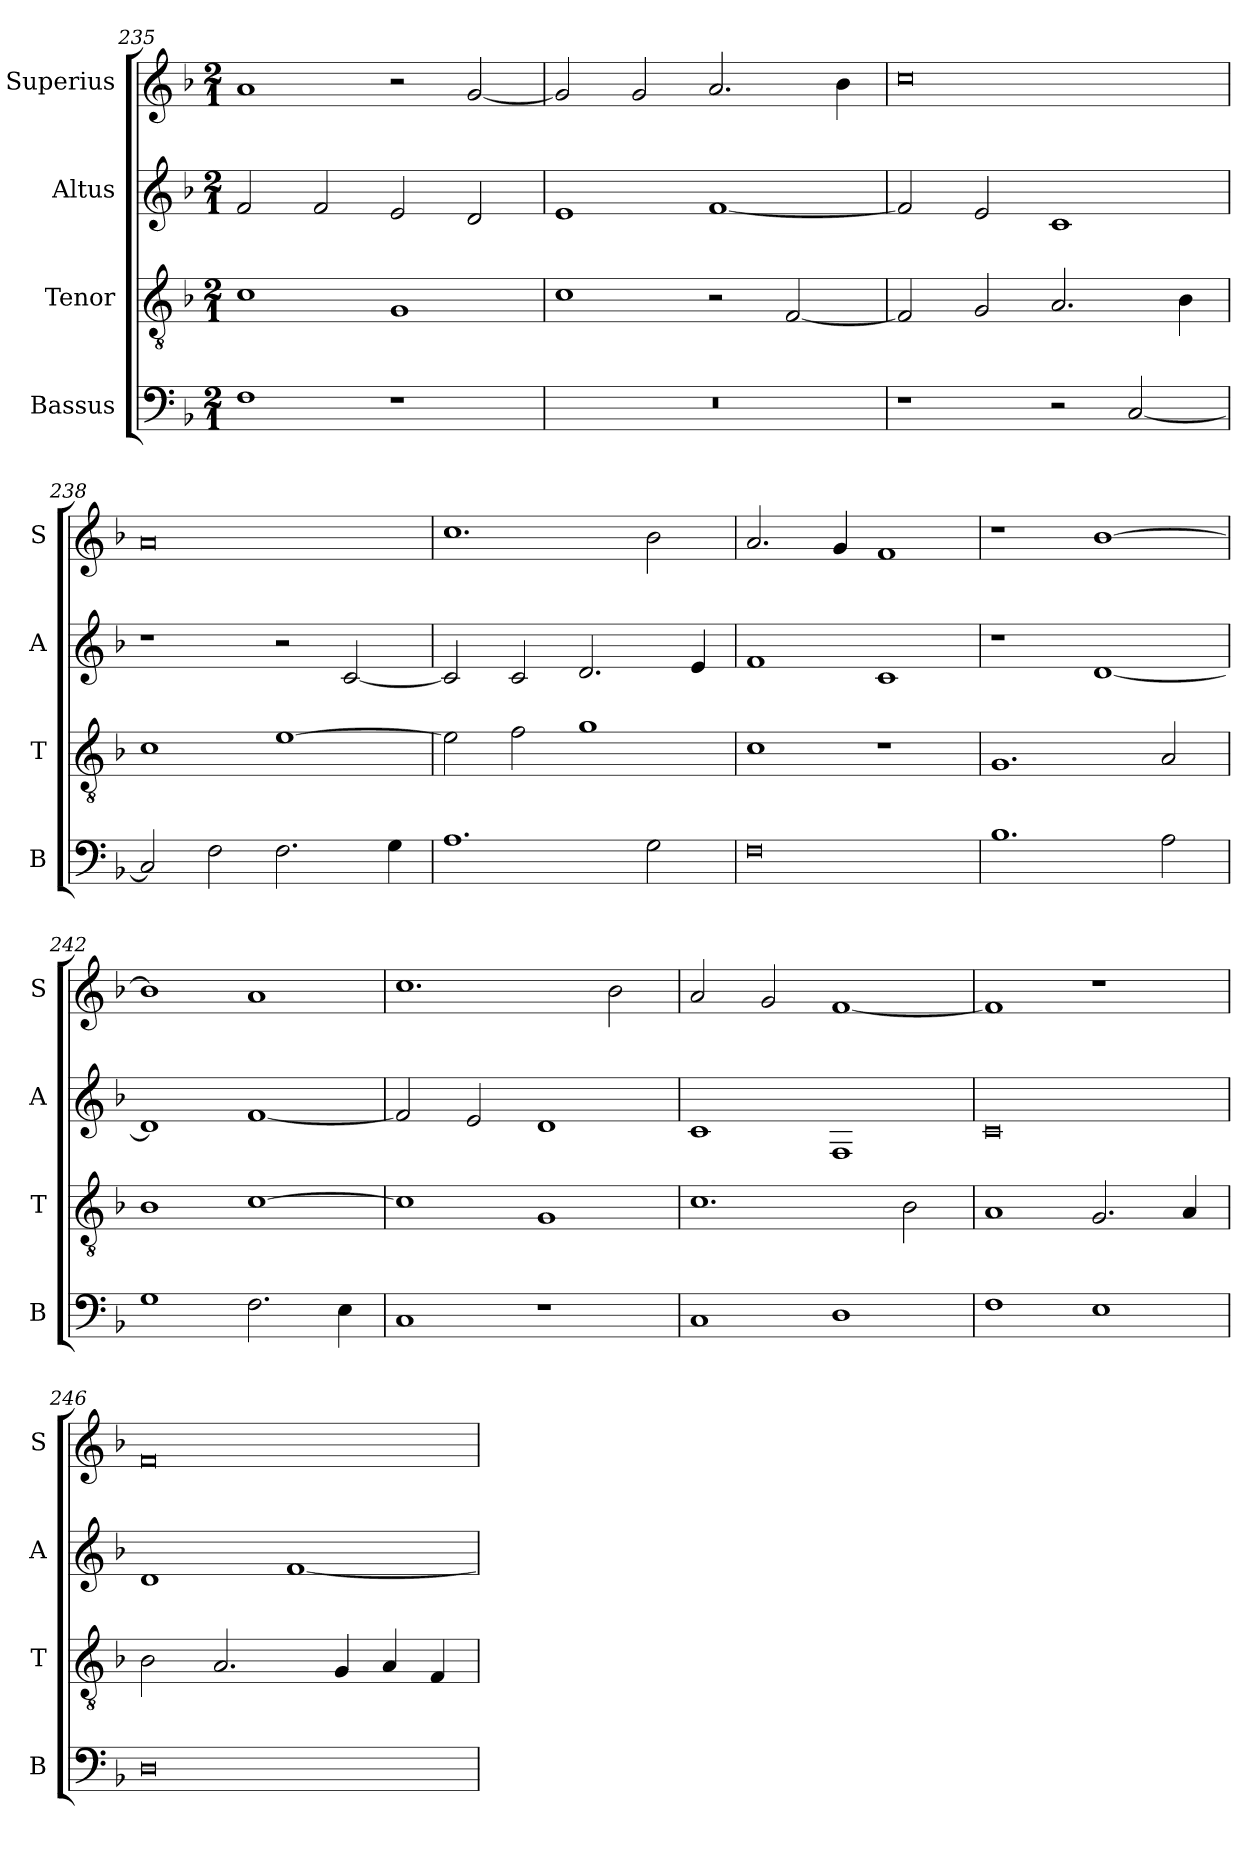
**kern	**kern	**kern	**kern
*part4	*part3	*part2	*part1
*staff4	*staff3	*staff2	*staff1
*I"Bassus	*I"Tenor	*I"Altus	*I"Superius
*I'B	*I'T	*I'A	*I'S
*clefF4	*clefGv2	*clefG2	*clefG2
*k[b-]	*k[b-]	*k[b-]	*k[b-]
*F:	*F:	*F:	*F:
*M2/1	*M2/1	*M2/1	*M2/1
=235	=235	=235	=235
1F	1c	2f	1a
.	.	2f	.
1r	1G	2e	2r
.	.	2d	[2g
=236	=236	=236	=236
0r	1c	1e	2g]
.	.	.	2g
.	2r	[1f	2.a
.	[2F	.	.
.	.	.	4b-
=237	=237	=237	=237
1r	2F]	2f]	0cc
.	2G	2e	.
2r	2.A	1c	.
[2C	.	.	.
.	4B-	.	.
=238	=238	=238	=238
2C]	1c	1r	0a
2F	.	.	.
2.F	[1e	2r	.
.	.	[2c	.
4G	.	.	.
=239	=239	=239	=239
1.A	2e]	2c]	1.cc
.	2f	2c	.
.	1g	2.d	.
2G	.	.	2b-
.	.	4e	.
=240	=240	=240	=240
0F	1c	1f	2.a
.	.	.	4g
.	1r	1c	1f
=241	=241	=241	=241
1.B-	1.G	1r	1r
.	.	[1d	[1b-
2A	2A	.	.
=242	=242	=242	=242
1G	1B-	1d]	1b-]
2.F	[1c	[1f	1a
4E	.	.	.
=243	=243	=243	=243
1C	1c]	2f]	1.cc
.	.	2e	.
1r	1G	1d	.
.	.	.	2b-
=244	=244	=244	=244
1C	1.c	1c	2a
.	.	.	2g
1D	.	1F	[1f
.	2B-	.	.
=245	=245	=245	=245
1F	1A	0c	1f]
1E	2.G	.	1r
.	4A	.	.
=246	=246	=246	=246
0D	2B-	1d	0f
.	2.A	.	.
.	.	[1f	.
.	4G	.	.
.	4A	.	.
.	4F	.	.
=	=	=	=
*-	*-	*-	*-
